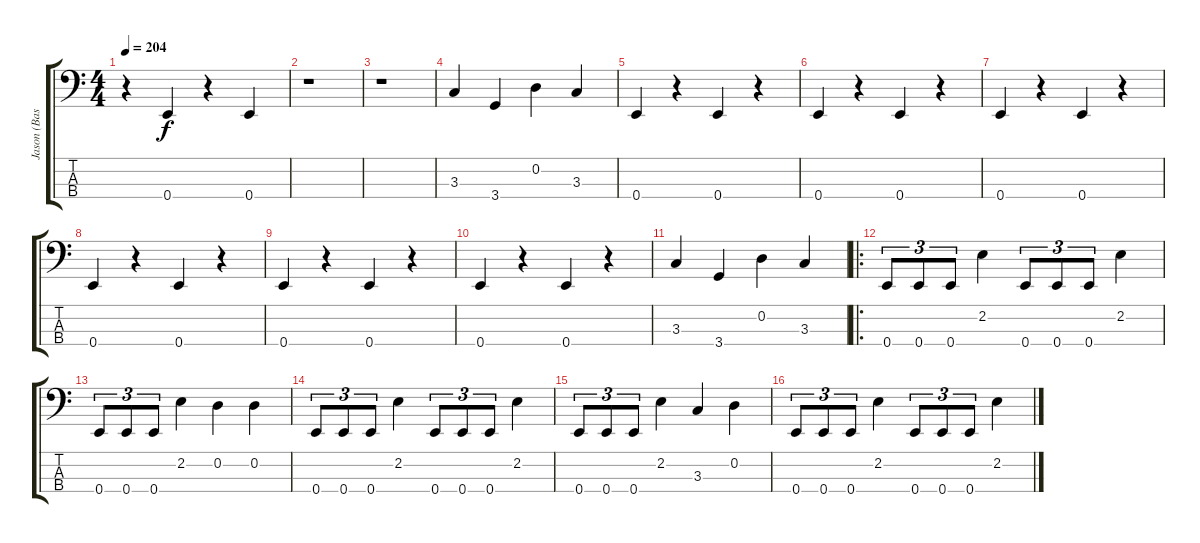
\track ("Jason (Bass)" "Jason (Bas") {instrument electricbassfinger}
\staff {score tabs}
\tuning (G2 D2 A1 E1) {hide}
\ts (4 4)
\tempo 204
\clef f4
\ks c
r.4{dy f} 0.4.4 r.4 0.4.4 |
r.1 |
r.1 |
3.3.4 3.4.4 0.2.4 3.3.4 |
0.4.4 r.4 0.4.4 r.4 |
0.4.4 r.4 0.4.4 r.4 |
0.4.4 r.4 0.4.4 r.4 |
0.4.4 r.4 0.4.4 r.4 |
0.4.4 r.4 0.4.4 r.4 |
0.4.4 r.4 0.4.4 r.4 |
3.3.4 3.4.4 0.2.4 3.3.4 |
\ro
0.4.8{tu (3 2)} 0.4.8{tu (3 2)} 0.4.8{tu (3 2)} 2.2.4 0.4.8{tu (3 2)} 0.4.8{tu (3 2)} 0.4.8{tu (3 2)} 2.2.4 |
0.4.8{tu (3 2)} 0.4.8{tu (3 2)} 0.4.8{tu (3 2)} 2.2.4 0.2.4 0.2.4 |
0.4.8{tu (3 2)} 0.4.8{tu (3 2)} 0.4.8{tu (3 2)} 2.2.4 0.4.8{tu (3 2)} 0.4.8{tu (3 2)} 0.4.8{tu (3 2)} 2.2.4 |
0.4.8{tu (3 2)} 0.4.8{tu (3 2)} 0.4.8{tu (3 2)} 2.2.4 3.3.4 0.2.4 |
0.4.8{tu (3 2)} 0.4.8{tu (3 2)} 0.4.8{tu (3 2)} 2.2.4 0.4.8{tu (3 2)} 0.4.8{tu (3 2)} 0.4.8{tu (3 2)} 2.2.4
